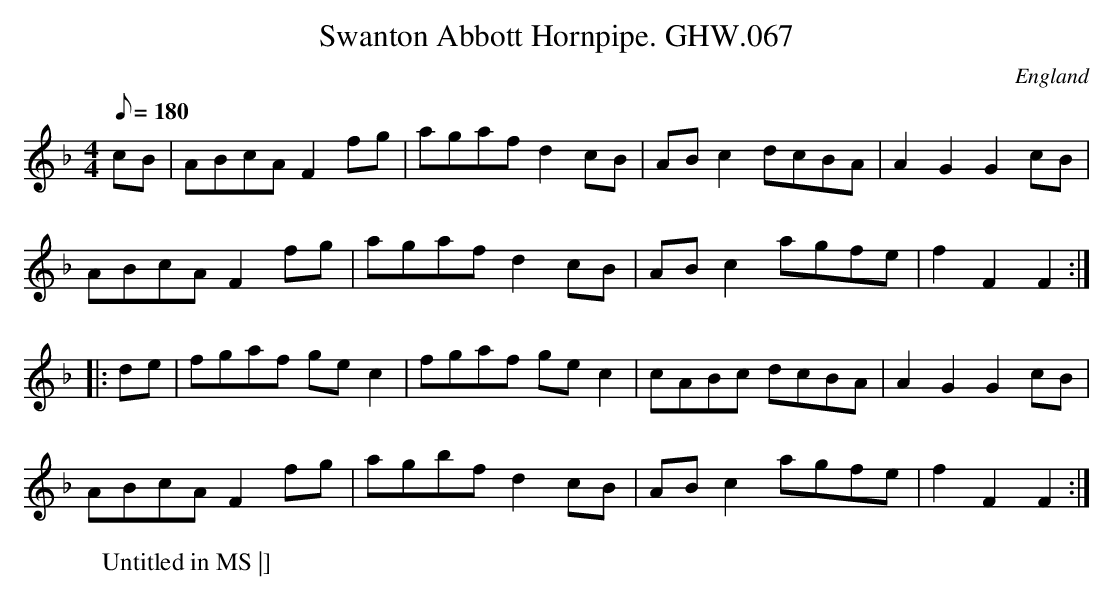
X:1
T:Swanton Abbott Hornpipe. GHW.067
M:4/4
L:1/8
Q:180
O:England
K:F
cB|ABcA F2 fg|agaf d2 cB|AB c2 dcBA|A2G2G2 cB|!
ABcA F2 fg|agaf d2 cB|AB c2 agfe|f2F2F2:|!
|:de|fgaf ge c2|fgaf ge c2|cABc dcBA|A2G2G2 cB|!
ABcA F2 fg|agbf d2 cB|AB c2 agfe|f2F2F2:|
W:Untitled in MS |]
